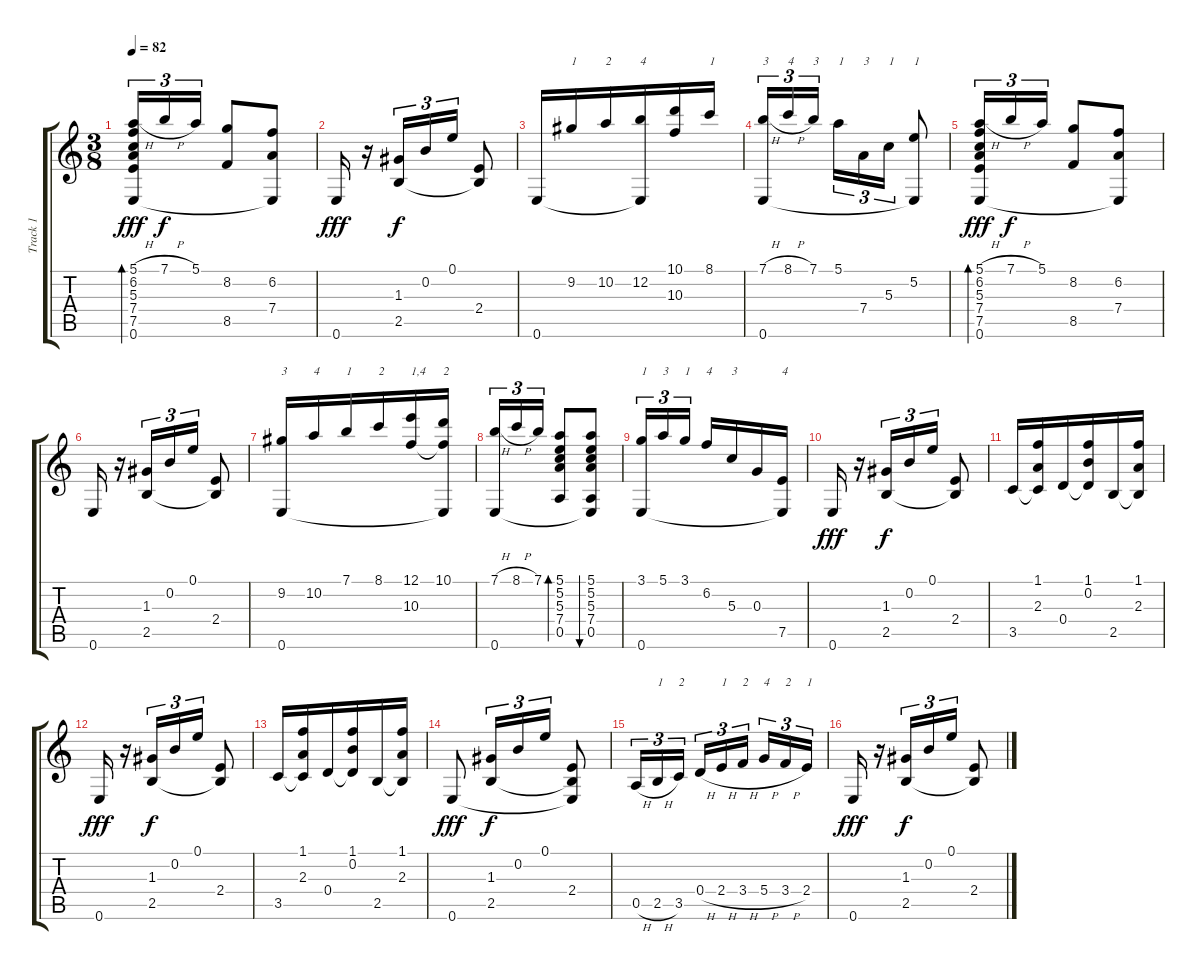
\track ("Track 1" "Track 1") {instrument acousticguitarnylon}
\staff {score tabs}
\tuning (E4 B3 G3 D3 A2 E2) {hide}
\ts (3 8)
\tempo 82
\clef g2
\ks c
(5.1{h} 6.2 5.3 7.4 7.5 0.6).16{tu (3 2) bd 60 dy fff} 7.1{h}.16{tu (3 2) dy f} 5.1.16{tu (3 2)} (8.2 8.5).8 (6.2 7.4 0.6{t}).8 |
0.6.16{dy fff} r.16 (1.3 2.5).16{tu (3 2) dy f} 0.2.16{tu (3 2)} 0.1.16{tu (3 2)} (2.4 2.5{t}).8 |
0.6.16 9.2.16{txt "1"} 10.2.16{txt "2"} (12.2 0.6{t}).16{txt "4"} (10.1 10.3).16 8.1.16{txt "1"} |
(7.1{h} 0.6).16{tu (3 2) txt "3"} 8.1{h}.16{tu (3 2) txt "4"} 7.1.16{tu (3 2) txt "3"} 5.1.16{tu (3 2) txt "1"} 7.4.16{tu (3 2) txt "3"} 5.3.16{tu (3 2) txt "1"} (5.2 0.6{t}).8{txt "1"} |
(5.1{h} 6.2 5.3 7.4 7.5 0.6).16{tu (3 2) bd 60 dy fff} 7.1{h}.16{tu (3 2) dy f} 5.1.16{tu (3 2)} (8.2 8.5).8 (6.2 7.4 0.6{t}).8 |
0.6.16 r.16 (1.3 2.5).16{tu (3 2)} 0.2.16{tu (3 2)} 0.1.16{tu (3 2)} (2.4 2.5{t}).8 |
(9.2 0.6).16{txt "3"} 10.2.16{txt "4"} 7.1.16{txt "1"} 8.1.16{txt "2"} (12.1 10.3).16{txt "1,4"} (10.1 10.3{t} 0.6{t}).16{txt "2"} |
(7.1{h} 0.6).16{tu (3 2)} 8.1{h}.16{tu (3 2)} 7.1.16{tu (3 2)} (5.1 5.2 5.3 7.4 0.5).8{bd 240} (5.1 5.2 5.3 7.4 0.5 0.6{t}).8{bu 240} |
(3.1 0.6).16{tu (3 2) txt "1"} 5.1.16{tu (3 2) txt "3"} 3.1.16{tu (3 2) txt "1"} 6.2.16{txt "4"} 5.3.16{txt "3"} 0.3.16 (7.5 0.6{t}).16{txt "4"} |
0.6.16{dy fff} r.16 (1.3 2.5).16{tu (3 2) dy f} 0.2.16{tu (3 2)} 0.1.16{tu (3 2)} (2.4 2.5{t}).8 |
3.5.16 (1.1 2.3 3.5{t}).16 0.4.16 (1.1 0.2 0.4{t}).16 2.5.16 (1.1 2.3 2.5{t}).16 |
0.6.16{dy fff} r.16 (1.3 2.5).16{tu (3 2) dy f} 0.2.16{tu (3 2)} 0.1.16{tu (3 2)} (2.4 2.5{t}).8 |
3.5.16 (1.1 2.3 3.5{t}).16 0.4.16 (1.1 0.2 0.4{t}).16 2.5.16 (1.1 2.3 2.5{t}).16 |
0.6.8{dy fff} (1.3 2.5).16{tu (3 2) dy f} 0.2.16{tu (3 2)} 0.1.16{tu (3 2)} (2.4 2.5{t} 0.6{t}).8 |
0.5{h}.16{tu (3 2)} 2.5{h}.16{tu (3 2) txt "1"} 3.5.16{tu (3 2) txt "2"} 0.4{h}.16{tu (3 2)} 2.4{h}.16{tu (3 2) txt "1"} 3.4{h}.16{tu (3 2) txt "2"} 5.4{h}.16{tu (3 2) txt "4"} 3.4{h}.16{tu (3 2) txt "2"} 2.4.16{tu (3 2) txt "1"} |
0.6.16{dy fff} r.16 (1.3 2.5).16{tu (3 2) dy f} 0.2.16{tu (3 2)} 0.1.16{tu (3 2)} (2.4 2.5{t}).8
